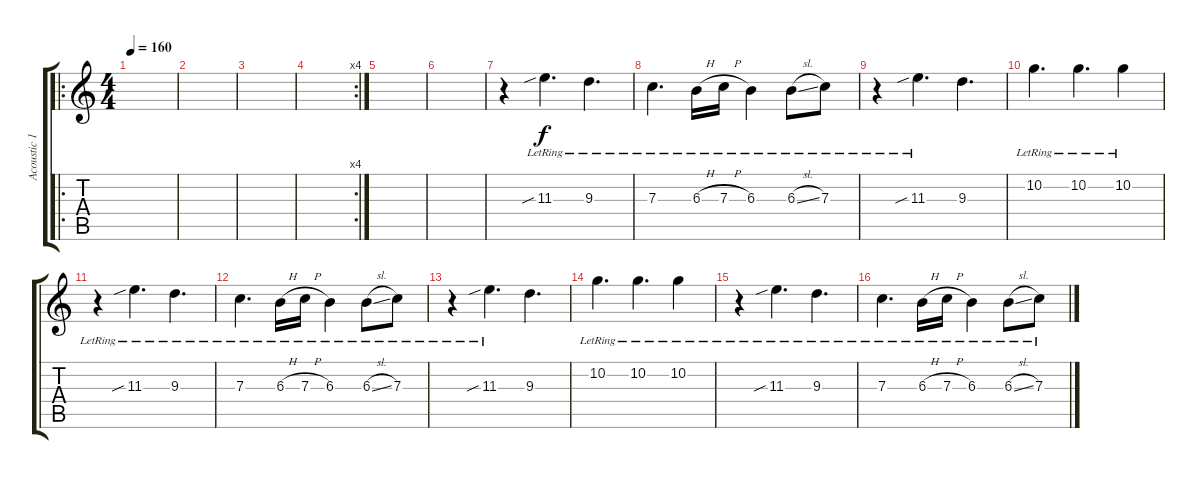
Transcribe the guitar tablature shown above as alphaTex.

\track ("Acoustic 1" "Acoustic 1") {instrument acousticguitarsteel}
\staff {score tabs}
\tuning (D4 A3 F3 C3 G2 C2) {hide}
\ro
\ts (4 4)
\tempo 160
\clef g2
\ks c
|
|
|
\rc 4
|
|
|
r.4 11.3{sib lr}.4{d} 9.3{lr}.4{d} |
7.3{lr}.4{d} 6.3{h lr}.16 7.3{h lr}.16 6.3{lr}.4 6.3{sl lr}.8 7.3{lr}.8 |
r.4 11.3{sib lr}.4{d} 9.3.4{d} |
10.2{lr}.4{d} 10.2{lr}.4{d} 10.2{lr}.4 |
r.4 11.3{sib lr}.4{d} 9.3{lr}.4{d} |
7.3{lr}.4{d} 6.3{h lr}.16 7.3{h lr}.16 6.3{lr}.4 6.3{sl lr}.8 7.3{lr}.8 |
r.4 11.3{sib lr}.4{d} 9.3.4{d} |
10.2{lr}.4{d} 10.2{lr}.4{d} 10.2{lr}.4 |
r.4 11.3{sib lr}.4{d} 9.3{lr}.4{d} |
7.3{lr}.4{d} 6.3{h lr}.16 7.3{h lr}.16 6.3{lr}.4 6.3{sl lr}.8 7.3{lr}.8
